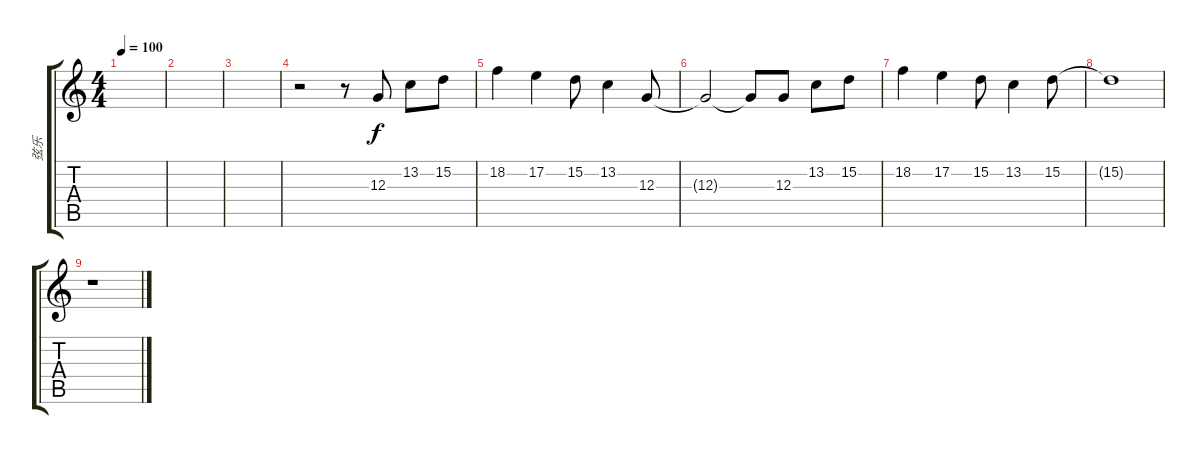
\track ("弦乐" "弦乐") {instrument stringensemble1}
\staff {score tabs}
\tuning (E4 B3 G3 D3 A2 E2) {hide}
\ts (4 4)
\tempo 100
\clef g2
\ks c
|
|
|
r.2 r.8 12.3.8{volume 14} 13.2.8 15.2.8 |
18.2.4 17.2.4 15.2.8 13.2.4 12.3.8 |
12.3{t}.2 12.3{t}.8 12.3.8 13.2.8 15.2.8 |
18.2.4 17.2.4 15.2.8 13.2.4 15.2.8 |
15.2{t}.1 |
r.1{volume 6}
